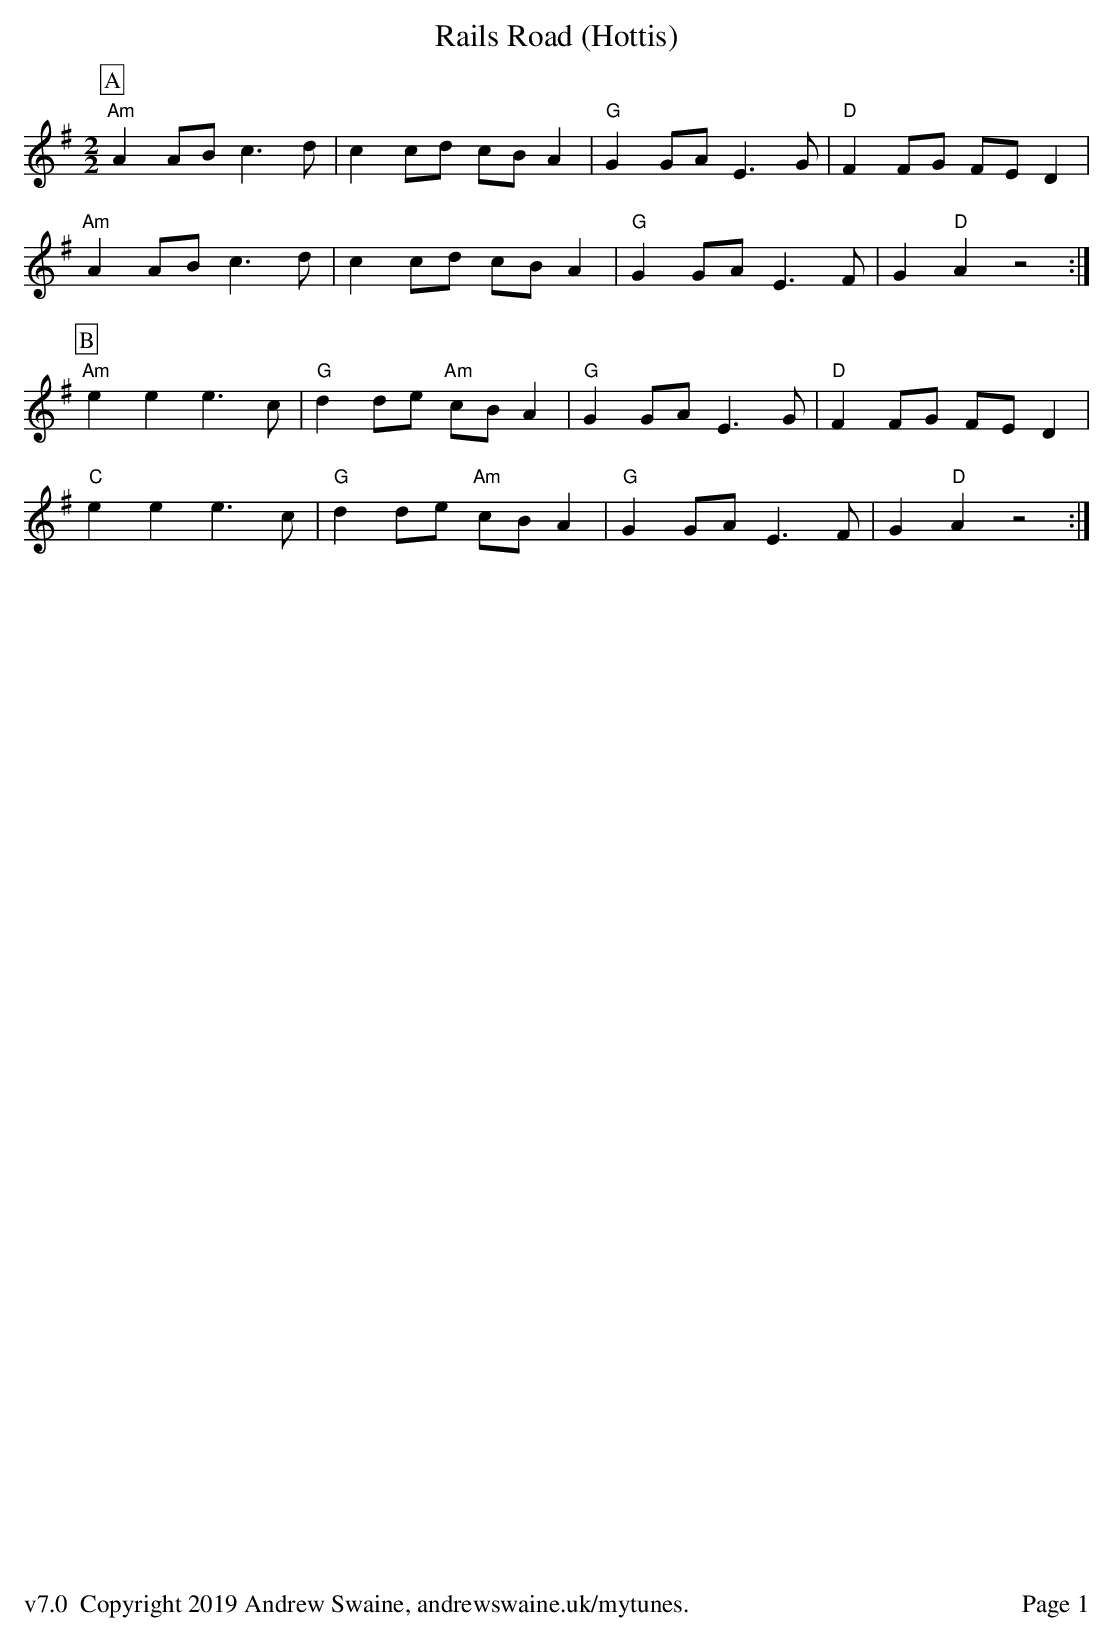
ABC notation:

X:1
T:Rails Road (Hottis)
M:2/2
L:1/8
K:Ador
P:A
"Am"A2AB c3d | c2cd cBA2 | "G"G2GA E3G | "D"F2FG FED2 |
"Am"A2AB c3d | c2cd cBA2 | "G"G2GA E3F | G2"D"A2 z4 :|
P:B
"Am"e2e2 e3c | "G"d2de "Am"cBA2 | "G"G2GA E3G | "D"F2FG FED2 |
"C"e2e2 e3c | "G"d2de "Am"cBA2 | "G"G2GA E3F | G2"D"A2 z4 :|
